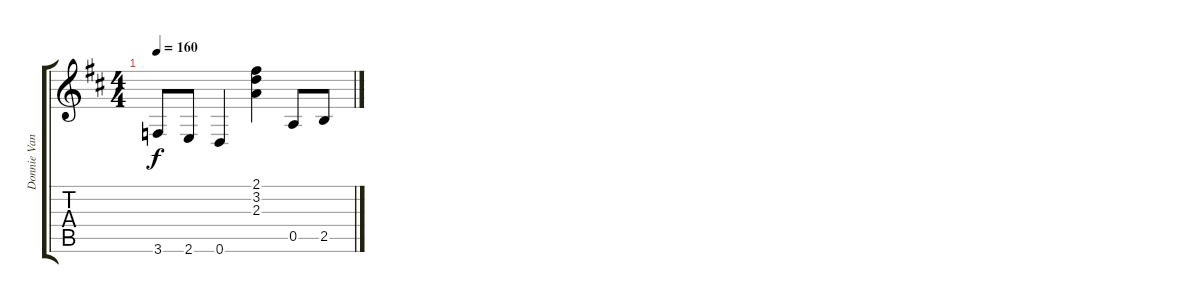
\track ("Donnie Van Zant Guitar" "Donnie Van") {instrument electricguitarclean}
\staff {score tabs}
\tuning (E4 B3 G3 D3 A2 D2) {hide}
\ts (4 4)
\tempo 160
\clef g2
\ks d
3.6.8{dy f} 2.6.8 0.6.4 (2.1 3.2 2.3).4 0.5.8 2.5.8
